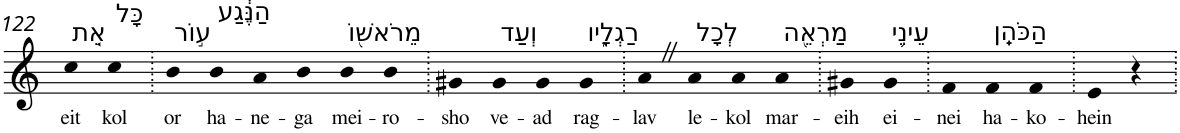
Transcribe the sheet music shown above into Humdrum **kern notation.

**kern	**text
*part1	*part1
*staff1	*staff1
*I"Piano	*
*I'Pno	*
!!LO:PB:g=z
*clefG2	*
*k[]	*
=122	=122
!LO:TX:a:t=אֵ֚ת	!
!	!LO:LY:b
4cc	eit
!LO:TX:a:t=כָּל	!
!	!LO:LY:b
4cc	kol
=123.	=123.
!LO:TX:a:t=ע֣וֹר	!
!	!LO:LY:b
4b	or
!LO:TX:a:t=הַנֶּ֔גַע	!
!	!LO:LY:b
4b	ha-
!	!LO:LY:b
4a	-ne-
!	!LO:LY:b
4b	-ga
!LO:TX:a:t=מֵרֹאשׁ֖וֹ	!
!	!LO:LY:b
4b	mei-
!	!LO:LY:b
4b	-ro-
=124.	=124.
!	!LO:LY:b
4g#X	-sho
!LO:TX:a:t=וְעַד	!
!	!LO:LY:b
4g#	ve-
!	!LO:LY:b
4g#	-ad
!LO:TX:a:t=רַגְלָ֑יו	!
!	!LO:LY:b
4g#	rag-
=125.	=125.
!	!LO:LY:b
4aZ	-lav
!LO:TX:a:t=לְכָל	!
!	!LO:LY:b
4a	le-
!	!LO:LY:b
4a	-kol
!LO:TX:a:t=מַרְאֵ֖ה	!
!	!LO:LY:b
4a	mar-
=126.	=126.
!	!LO:LY:b
4g#X	-eih
!LO:TX:a:t=עֵינֵ֥י	!
!	!LO:LY:b
4g#	ei-
=127.	=127.
!	!LO:LY:b
4f	-nei
!LO:TX:a:t=הַכֹּהֵֽן	!
!	!LO:LY:b
4f	ha-
!	!LO:LY:b
4f	-ko-
=128.	=128.
!	!LO:LY:b
4e	-hein
4r	.
=.	=.
*-	*-
